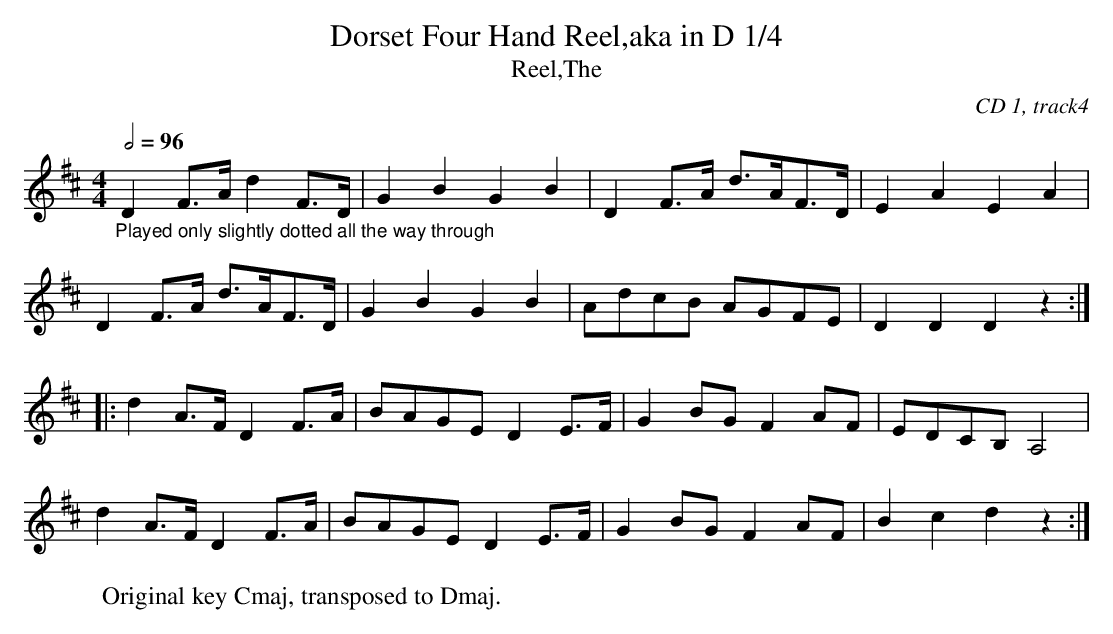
X:1
T:Dorset Four Hand Reel,aka in D 1/4
C:CD 1, track4
T:Reel,The
M:4/4
L:1/8
Q:1/2=96
W:Original key Cmaj, transposed to Dmaj.
K:Dmaj
"_Played only slightly dotted all the way through"
D2F>A d2F>D|G2B2 G2B2|D2F>A d>AF>D|E2A2 E2A2|
D2F>A d>AF>D|G2B2 G2B2|AdcB AGFE|D2D2 D2z2:|
|:d2A>F D2F>A|BAGE D2E>F|G2BG F2AF|EDCB,A,4|
d2A>F D2F>A|BAGE D2E>F|G2BG F2AF|B2c2d2z2:|
